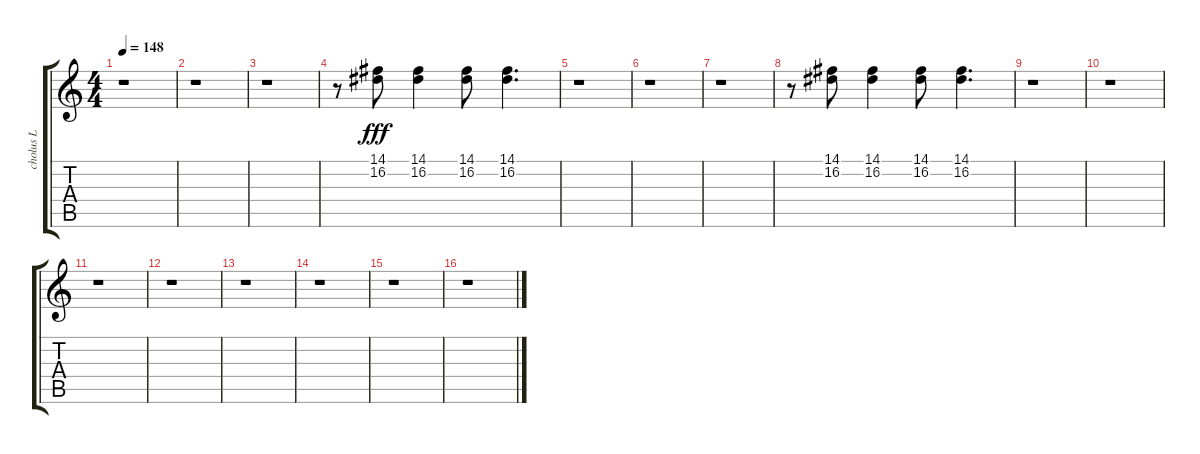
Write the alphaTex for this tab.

\track ("cholus L" "cholus L") {instrument synthvoice}
\staff {score tabs}
\tuning (E4 B3 G3 D3 A2 E2) {hide}
\ts (4 4)
\tempo 148
\clef g2
\ks c
r.1{dy fff} |
r.1 |
r.1 |
r.8 (14.1 16.2).8{balance 0} (14.1 16.2).4 (14.1 16.2).8 (14.1 16.2).4{d} |
r.1 |
r.1 |
r.1 |
r.8 (14.1 16.2).8{balance 0} (14.1 16.2).4 (14.1 16.2).8 (14.1 16.2).4{d} |
r.1 |
r.1 |
r.1 |
r.1 |
r.1 |
r.1 |
r.1 |
r.1
